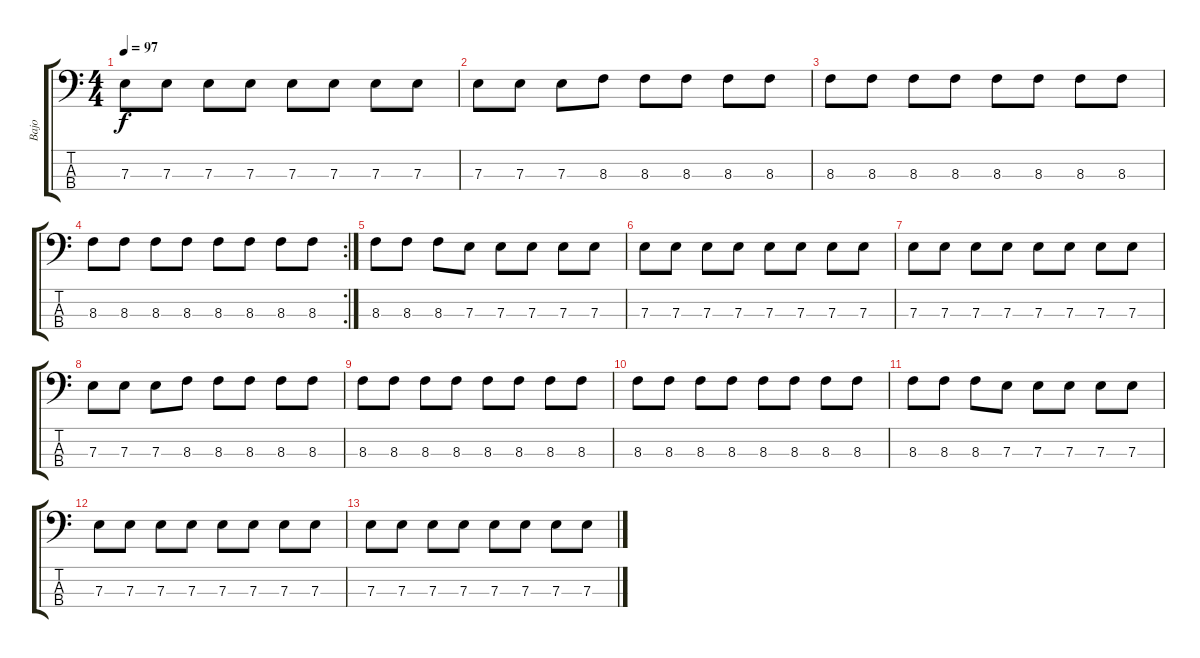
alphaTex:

\track ("Bajo" "Bajo") {instrument electricbassfinger}
\staff {score tabs}
\tuning (G2 D2 A1 E1) {hide}
\ts (4 4)
\tempo 97
\clef f4
\ks c
7.3.8{dy f} 7.3.8 7.3.8 7.3.8 7.3.8 7.3.8 7.3.8 7.3.8 |
7.3.8 7.3.8 7.3.8 8.3.8 8.3.8 8.3.8 8.3.8 8.3.8 |
8.3.8 8.3.8 8.3.8 8.3.8 8.3.8 8.3.8 8.3.8 8.3.8 |
\rc 2
8.3.8 8.3.8 8.3.8 8.3.8 8.3.8 8.3.8 8.3.8 8.3.8 |
8.3.8 8.3.8 8.3.8 7.3.8 7.3.8 7.3.8 7.3.8 7.3.8 |
7.3.8 7.3.8 7.3.8 7.3.8 7.3.8 7.3.8 7.3.8 7.3.8 |
7.3.8 7.3.8 7.3.8 7.3.8 7.3.8 7.3.8 7.3.8 7.3.8 |
7.3.8 7.3.8 7.3.8 8.3.8 8.3.8 8.3.8 8.3.8 8.3.8 |
8.3.8 8.3.8 8.3.8 8.3.8 8.3.8 8.3.8 8.3.8 8.3.8 |
8.3.8 8.3.8 8.3.8 8.3.8 8.3.8 8.3.8 8.3.8 8.3.8 |
8.3.8 8.3.8 8.3.8 7.3.8 7.3.8 7.3.8 7.3.8 7.3.8 |
7.3.8 7.3.8 7.3.8 7.3.8 7.3.8 7.3.8 7.3.8 7.3.8 |
7.3.8 7.3.8 7.3.8 7.3.8 7.3.8 7.3.8 7.3.8 7.3.8
